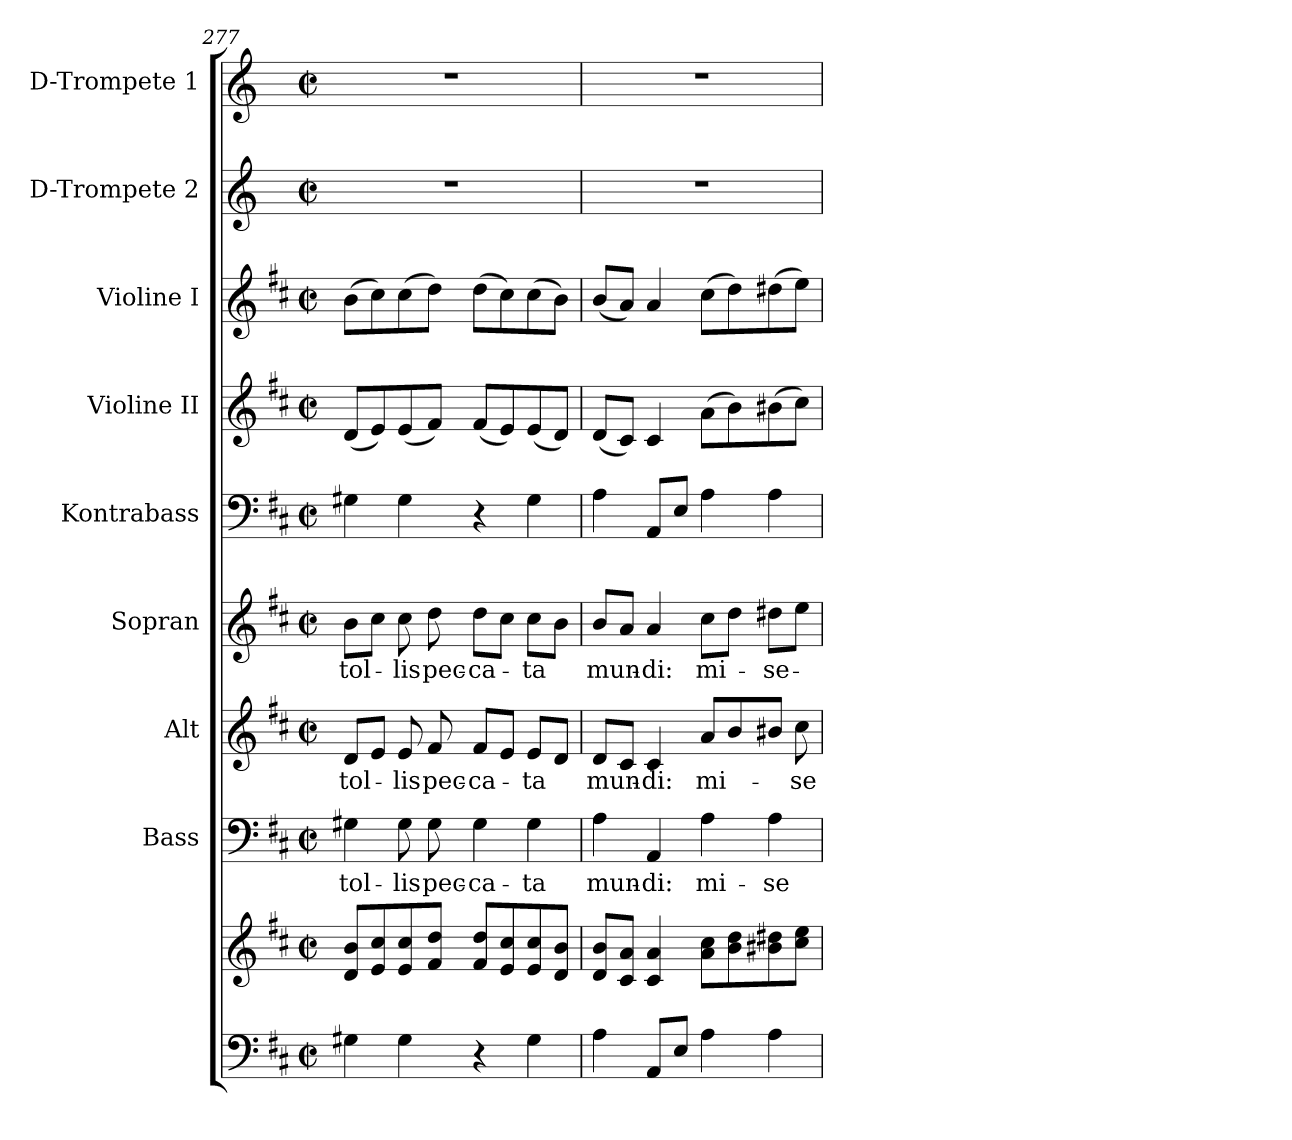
**kern	**kern	**kern	**text	**kern	**text	**kern	**text	**kern	**kern	**kern	**kern	**kern
*part9	*part9	*part8	*part8	*part7	*part7	*part6	*part6	*part5	*part4	*part3	*part2	*part1
*staff10	*staff9	*staff8	*staff8	*staff7	*staff7	*staff6	*staff6	*staff5	*staff4	*staff3	*staff2	*staff1
*	*	*I"Bass	*	*I"Alt	*	*I"Sopran	*	*I"Kontrabass	*I"Violine II	*I"Violine I	*I"D-Trompete 2	*I"D-Trompete 1
*	*	*I'B.	*	*I'A.	*	*I'S.	*	*I'Kb.	*I'Vl. II	*I'Vl. I	*I'D Trp. 2	*I'D Trp. 1
*clefF4	*clefG2	*clefF4	*	*clefG2	*	*clefG2	*	*clefF4	*clefG2	*clefG2	*clefG2	*clefG2
*	*	*	*	*	*	*	*	*ITrd7c12	*	*	*ITrd-1c-2	*ITrd-1c-2
*k[f#c#]	*k[f#c#]	*k[f#c#]	*	*k[f#c#]	*	*k[f#c#]	*	*k[f#c#]	*k[f#c#]	*k[f#c#]	*k[f#c#]	*k[f#c#]
*D:	*D:	*D:	*	*D:	*	*D:	*	*D:	*D:	*D:	*D:	*D:
*M2/2	*M2/2	*M2/2	*	*M2/2	*	*M2/2	*	*M2/2	*M2/2	*M2/2	*M2/2	*M2/2
*met(c|)	*met(c|)	*met(c|)	*	*met(c|)	*	*met(c|)	*	*met(c|)	*met(c|)	*met(c|)	*met(c|)	*met(c|)
=277	=277	=277	=277	=277	=277	=277	=277	=277	=277	=277	=277	=277
!	!	!	!LO:LY:b	!	!LO:LY:b	!	!LO:LY:b	!	!	!	!	!
4G#X\	8d/ 8b/L	4G#X\	tol-	8d/L	tol-	8b\L	tol-	4GG#X\	(<8d/L	(>8b\L	1r	1r
.	8e/ 8cc#/	.	.	8e/J	.	8cc#\J	.	.	8e/)	8cc#\)	.	.
!	!	!	!LO:LY:b	!	!LO:LY:b	!	!LO:LY:b	!	!	!	!	!
4G#\	8e/ 8cc#/	8G#\	-lis	8e/	-lis	8cc#\	-lis	4GG#\	(<8e/	(>8cc#\	.	.
!	!	!	!LO:LY:b	!	!LO:LY:b	!	!LO:LY:b	!	!	!	!	!
.	8f#/ 8dd/J	8G#\	pec-	8f#/	pec-	8dd\	pec-	.	8f#/J)	8dd\J)	.	.
!	!	!	!LO:LY:b	!	!LO:LY:b	!	!LO:LY:b	!	!	!	!	!
4r	8f#/ 8dd/L	4G#\	-ca-	8f#/L	-ca-	8dd\L	-ca-	4r	(<8f#/L	(>8dd\L	.	.
.	8e/ 8cc#/	.	.	8e/J	.	8cc#\J	.	.	8e/)	8cc#\)	.	.
!	!	!	!LO:LY:b	!	!LO:LY:b	!	!LO:LY:b	!	!	!	!	!
4G#\	8e/ 8cc#/	4G#\	-ta	8e/L	-ta	8cc#\L	-ta	4GG#\	(<8e/	(>8cc#\	.	.
.	8d/ 8b/J	.	.	8d/J	.	8b\J	.	.	8d/J)	8b\J)	.	.
=278	=278	=278	=278	=278	=278	=278	=278	=278	=278	=278	=278	=278
!	!	!	!LO:LY:b	!	!LO:LY:b	!	!LO:LY:b	!	!	!	!	!
4A\	8d/ 8b/L	4A\	mun-	8d/L	mun-	8b/L	mun-	4AA\	(<8d/L	(<8b/L	1r	1r
.	8c#/ 8a/J	.	.	8c#/J	.	8a/J	.	.	8c#/J)	8a/J)	.	.
!	!	!	!LO:LY:b	!	!LO:LY:b	!	!LO:LY:b	!	!	!	!	!
8AA/L	4c#/ 4a/	4AA/	-di:	4c#/	-di:	4a/	-di:	8AAA/L	4c#/	4a/	.	.
8E/J	.	.	.	.	.	.	.	8EE/J	.	.	.	.
!	!	!	!LO:LY:b	!	!LO:LY:b	!	!LO:LY:b	!	!	!	!	!
4A\	8a\ 8cc#\L	4A\	mi-	8a/L	mi-	8cc#\L	mi-	4AA\	(>8a\L	(>8cc#\L	.	.
.	8b\ 8dd\	.	.	8b/	.	8dd\J	.	.	8b\)	8dd\)	.	.
!	!	!	!LO:LY:b	!	!	!	!LO:LY:b	!	!	!	!	!
4A\	8b#X\ 8dd#X\	4A\	-se-	8b#X/J	.	8dd#X\L	-se-	4AA\	(>8b#X\	(>8dd#X\	.	.
!	!	!	!	!	!LO:LY:b	!	!	!	!	!	!	!
.	8cc#\ 8ee\J	.	.	8cc#\	-se-	8ee\J	.	.	8cc#\J)	8ee\J)	.	.
=	=	=	=	=	=	=	=	=	=	=	=	=
*-	*-	*-	*-	*-	*-	*-	*-	*-	*-	*-	*-	*-
